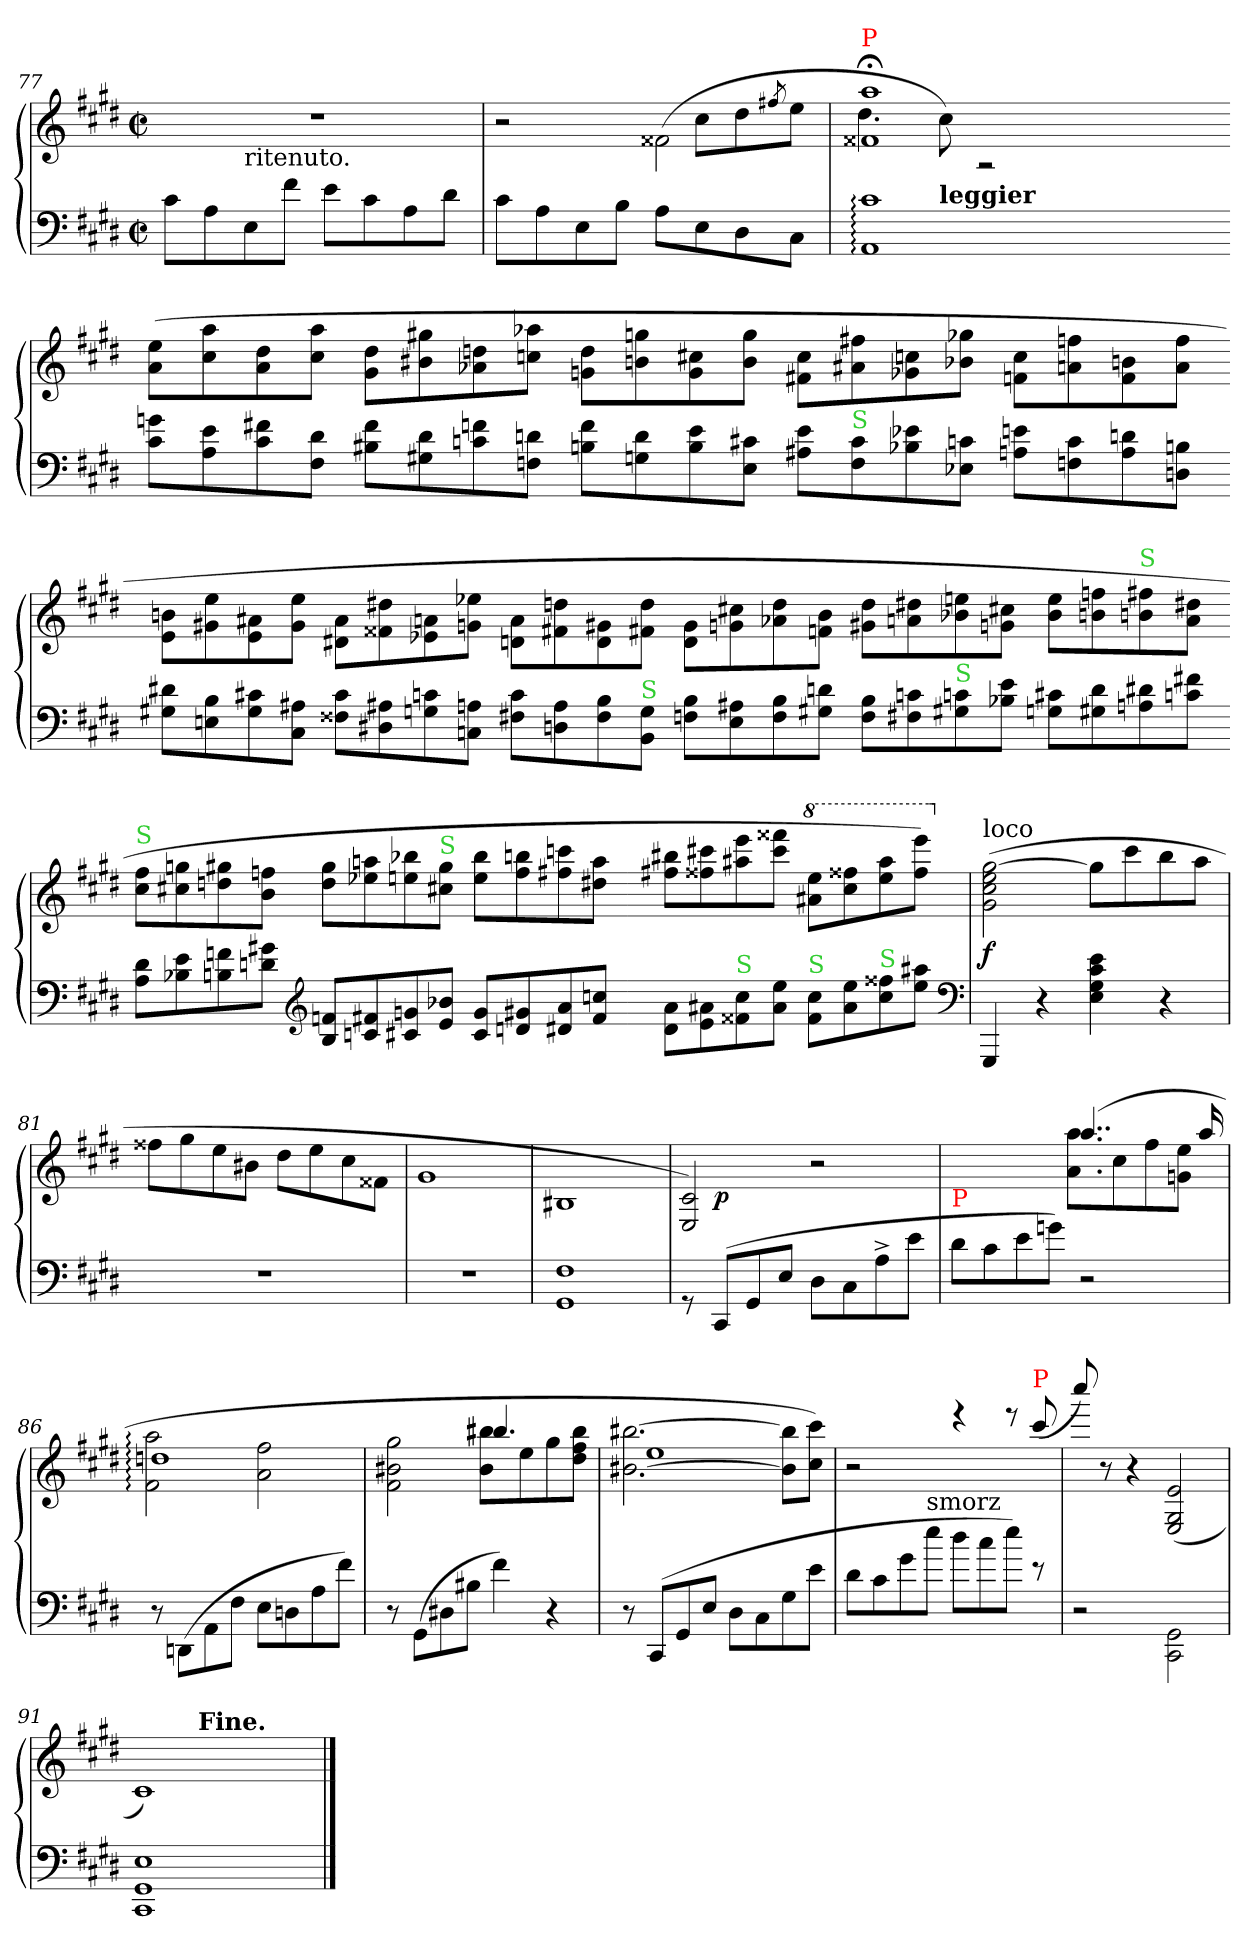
**kern	**kern	**dynam
*part1	*part1	*part1
*staff2	*staff1	*staff1/2
*clefF4	*clefG2	*
*k[f#c#g#d#]	*k[f#c#g#d#]	*
*c#:	*c#:	*
*M2/2	*M2/2	*
*met(c|)	*met(c|)	*
=77	=77	=77
*	*^	*
8c#\L	1rdd	4ryy	.
8A\	.	.	.
!	!	!LO:TX:b:t=ritenuto.	!
8E\	.	2.ryy	.
8f#\J	.	.	.
8e\L	.	.	.
8c#\	.	.	.
8A\	.	.	.
8d#\J	.	.	.
*	*v	*v	*
=78	=78	=78
8c#\L	2r	.
8A\	.	.
8E\	.	.
8B\J	.	.
!	!LO:N:vis=2	!
8A\L	(>8f##X\	.
8E\	8cc#\L	.
8D#\	8dd#\	.
.	8qff#X/	.
8C#/J	8ee\J	.
=79	=79	=79
*	*^	*
!	!LO:TX:a:color=red:t=P	!	!
*^	*	*	*
1c#:\ 1AA:\	4.ryy	1aa;</ 1f##X;</	4.dd#\	.
!	!LO:TX:a:B:t=leggier	!	!	!
.	1ryy	.	8cc#\)	.
.	.	.	2r	.
2ryy	.	2ryy	2ryy	.
.	4ryy	.	.	.
8ryy	.	8ryy	8ryy	.
=-	=-	=-	=-	=-
!	!	!LO:TX:a:B:t=Cadenza.	!	!
*v	*v	*	*	*
*	*v	*v	*
8gn\ 8c#\L	(>8ee\ 8a\L	.
8e\ 8A\	8aa\ 8cc#\	.
8f#X\ 8c#\	8dd#\ 8a\	.
8d#\ 8F#\J	8aa\ 8cc#\J	.
8f#\ 8B#X\L	8dd#\ 8g#\L	.
8d#\ 8G#X\	8gg#X\ 8b#X\	.
8fn\ 8cn\	8ddn\ 8a-X\	.
8dn\ 8Fn\J	8aa-X\ 8ccn\J	.
8f\ 8B\L	8dd\ 8gn\L	.
8d\ 8Gn\	8ggn\ 8bn\	.
8e\ 8B\	8cc#X\ 8g\	.
8c#X\ 8E\J	8gg\ 8b\J	.
8e\ 8A#X\L	8cc#\ 8f#X\L	.
!LO:TX:a:color=limegreen:t=S	!	!
8c#\ 8F\	8ff#X\ 8a#X\	.
8e-X\ 8B-X\	8ccn\ 8g-X\	.
8cn\ 8E-X\J	8gg-X\ 8b-X\J	.
8en\ 8A\L	8cc\ 8fn\L	.
8c\ 8Fn\	8ffn\ 8an\	.
8dn\ 8A\	8bn\ 8f\	.
8Bn\ 8Dn\J	8ff\ 8a\J	.
=-	=-	=-
8d#\ 8G#X\L	8bn\ 8e\L	.
8B\ 8E\	8ee\ 8g#X\	.
8c#X\ 8G#\	8a#X\ 8e\	.
8A#X\ 8C#\J	8ee\ 8g#\J	.
8c#\ 8F##X\L	8a#\ 8d#X\L	.
8A#X\ 8D#X\	8dd#\ 8f##X\	.
8cn\ 8Gn\	8an\ 8e-X\	.
8An\ 8Cn\J	8ee-X\ 8gn\J	.
8c\ 8F#X\L	8a\ 8dn\L	.
8A\ 8Dn\	8ddn\ 8f#X\	.
8B\ 8F#\	8g#X\ 8d\	.
!LO:TX:a:color=limegreen:t=S	!	!
8G\ 8BB\J	8dd\ 8f#X\J	.
8B\ 8Fn\L	8g#\ 8d\L	.
8A#X\ 8E\	8cc#X\ 8gn\	.
8B\ 8F\	8dd\ 8a-X\	.
8dn\ 8G#\J	8b\ 8fn\J	.
8B\ 8F\L	8dd\ 8g#X\L	.
8cn\ 8F#X\	8dd#X\ 8an\	.
!LO:TX:a:color=limegreen:t=S	!	!
8cn\ 8G#X\	8ee\ 8b-X\	.
8e\ 8B-X\J	8cc#X\ 8gn\J	.
8c#X\ 8Gn\L	8ee\ 8b-\L	.
8d\ 8G#X\	8ffn\ 8bn\	.
!	!LO:TX:a:color=limegreen:t=S	!
8d#X\ 8A\	8ff#X\ 8bn\	.
8f#\ 8cn\J	8dd#X\ 8a\J	.
=-	=-	=-
!	!LO:TX:a:color=limegreen:t=S	!
8d#\ 8A\L	8ff#\ 8cc#\L	.
8e\ 8B-X\	8ggn\ 8cc#X\	.
8fn\ 8Bn\	8gg#X\ 8ddn\	.
8g#X\ 8dn\J	8ffn\ 8b\J	.
*clefG2	*	*
8fn/ 8B/L	8gg#\ 8dd\L	.
8f#X/ 8cn/	8aa\ 8ee-X\	.
8gn/ 8c#X/	8bb-X\ 8een\	.
!	!LO:TX:a:color=limegreen:t=S	!
8b-X/ 8e/J	8gg#\ 8cc#X\J	.
8g/ 8c#/L	8bb-\ 8ee\L	.
8g#X/ 8dn/	8bbn\ 8ff\	.
8a/ 8d#X/	8cccn\ 8ff#X\	.
8ccn/ 8f#/J	8aa\ 8dd#X\J	.
=-	=-	=-
8a\ 8d#\L	8bb#X\ 8ff#X\L	.
8a#X\ 8e\	8ccc#X\ 8ff##X\	.
!LO:TX:a:color=limegreen:t=S	!	!
8cc\ 8f##X\	8eee\ 8aa#X\	.
8ee\ 8a#\J	8fff##X\ 8ccc#\J	.
*	*8va	*
!LO:TX:a:color=limegreen:t=S	!	!
8cc\ 8f##\L	8eee\ 8aa#X\L	.
8ee\ 8a#\	8fff##X\ 8ccc#\	.
!LO:TX:a:color=limegreen:t=S	!	!
8ff##X\ 8cc\	8aaa#\ 8eee\	.
8aa#X\ 8ee\J	8eeee\ 8fff##\J)	.
*clefF4	*	*
=80	=80	=80
*	*X8va	*
!	!LO:TX:a:t=loco	!
4GGG#/	(>[2gg#\ 2ee\ 2cc#\ 2g#\	f
4r	.	.
4e\ 4c#\ 4G#\ 4E\	8gg#\L]	.
.	8ccc#\	.
4r	8bb\	.
.	8aa\J	.
=81	=81	=81
1rF	8ff##X\L	.
.	8gg#\	.
.	8ee\	.
.	8b#X\J	.
.	8dd#\L	.
.	8ee\	.
.	8cc#\	.
.	8f##X\J	.
=82	=82	=82
1rF	1g#/	.
=83	=83	=83
1GG#/ 1F#/	1B#X	.
=84	=84	=84
*	*^	*
8rGG	2c#/ 2E/)	8ryy	.
(>8CC#/L	.	2..ryy	p
8GG#/	.	.	.
8E/J	.	.	.
8D#\L	2r	.	.
8C#\	.	.	.
8A^>\	.	.	.
8e\J	.	.	.
=85	=85	=85	=85
!LO:TX:a:color=red:t=P	!	!	!
8d#\L	2ryy	2ryy	.
8c#\	.	.	.
8e\	.	.	.
8gn\J)	.	.	.
!	!	!LO:N:vis=8.	!
2r	(>4..aa/	8aa\ 8a\L	.
.	.	8cc#\	.
.	.	8ff#\	.
.	.	8ee\ 8gn\J	.
.	16aa/	.	.
=86	=86	=86	=86
8r	1ddn/	2aa:\ 2f#:\	.
(>8DDn\L	.	.	.
8AA\	.	.	.
8F#\J	.	.	.
8E\L	.	2ff#\ 2a\	.
8Dn\	.	.	.
8A\	.	.	.
8f#\J)	.	.	.
=87	=87	=87	=87
8r	2ryy	2gg#\ 2b#X\ 2f#\	.
(>8GG#\L	.	.	.
8D#X\	.	.	.
8B#X\J	.	.	.
4f#\)	4.bb#X/	8bb#X\ 8b#\L	.
.	.	8ee\	.
4r	.	8gg#\	.
.	8ryy	8bb#\ 8ff#\ 8dd#\J	.
=88	=88	=88	=88
8r	[2.bb#X\ [2.b#X\	1ee\	.
(<8CC#/L	.	.	.
8GG#/	.	.	.
8E/J	.	.	.
8D#\L	.	.	.
8C#/	.	.	.
8G#\	8bb#]\ 8b#]\L	.	.
8e\J	8ccc#\ 8cc#\J)	.	.
=89	=89	=89	=89
8d#\L	2r	4.ryy	.
8c#\	.	.	.
8g#\	.	.	.
!	!	!LO:TX:b:t=smorz	!
8ee\J	.	2ryy	.
8dd#\L	4reee	.	.
8cc#\	.	.	.
8ee\J)	8reee	.	.
!	!LO:TX:a:color=red:t=P	!	!
8re	(<8ccc#/	8ryy	.
*	*v	*v	*
=90	=90	=90
2r	8cccc#/)	.
.	8r	.
.	4r	.
2GG#\ 2CC#\	(>2e/ 2G#/ 2E/	.
=91	=91	=91
*	*^	*
1E/ 1GG#/ 1CC#/	1c#/)	2ryy	.
!	!	!LO:TX:a:B:t=Fine.	!
.	.	1ryy	.
2ryy	2ryy	.	.
*	*v	*v	*
==	==	==
*-	*-	*-
